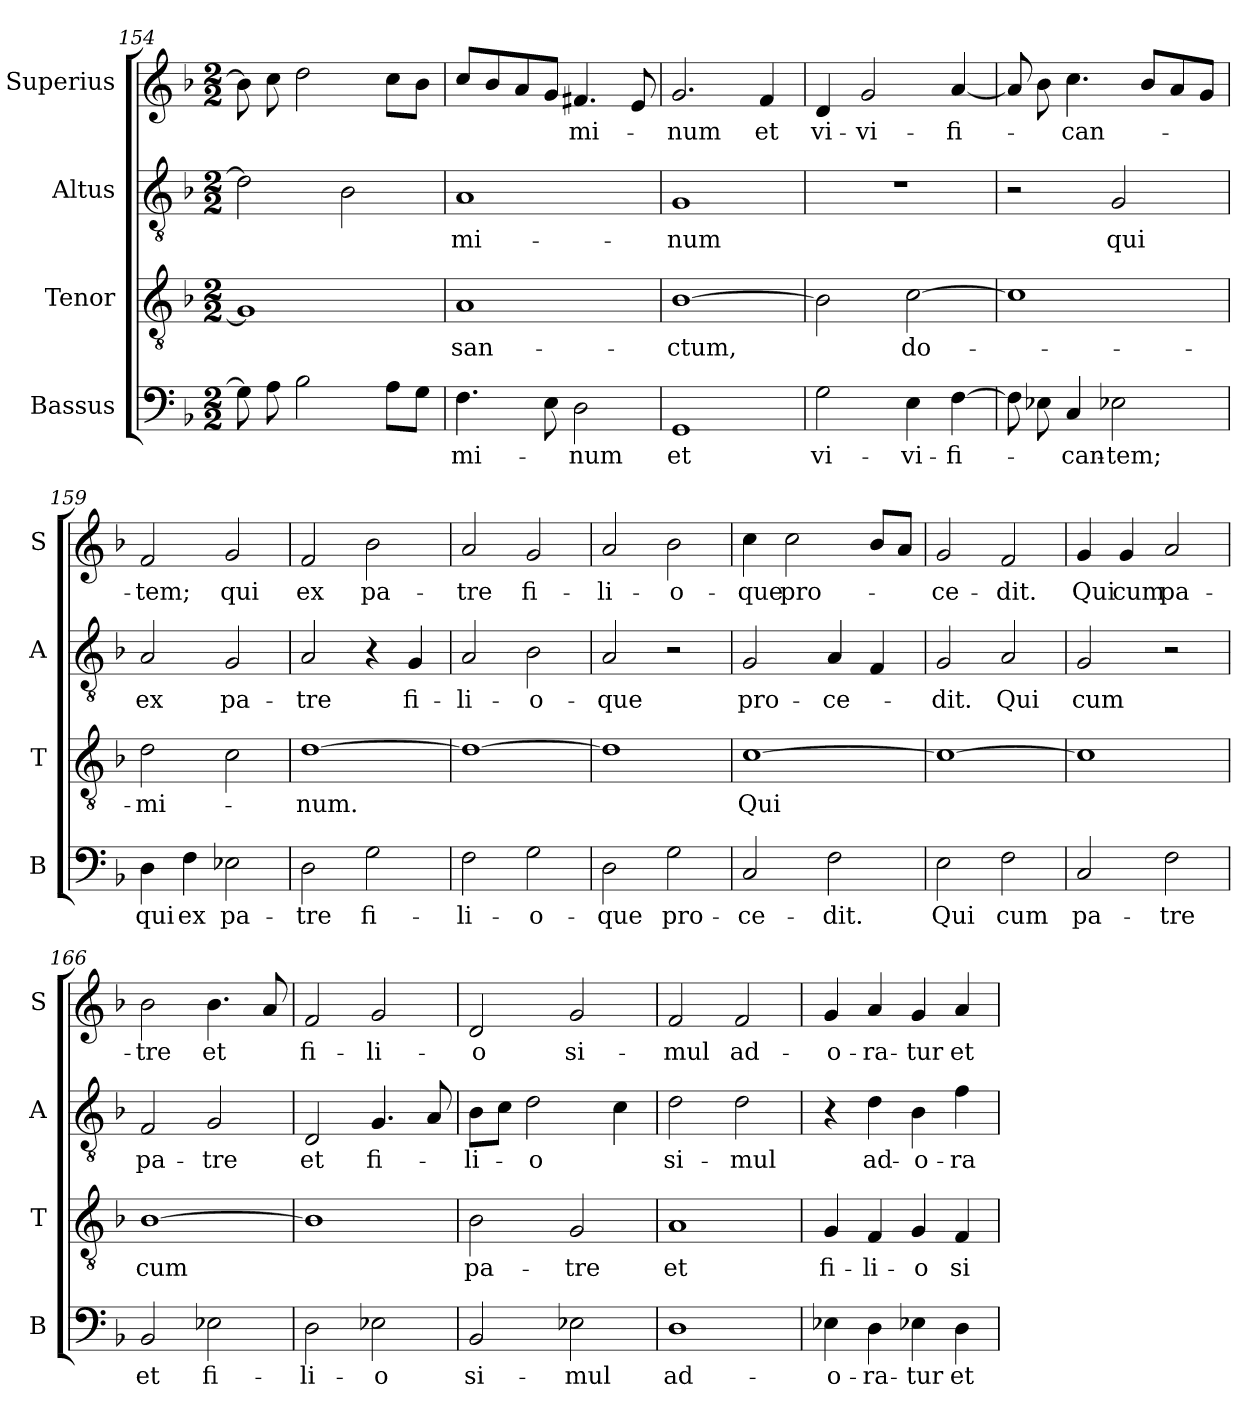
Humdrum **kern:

**kern	**text	**kern	**text	**kern	**text	**kern	**text
*part4	*part4	*part3	*part3	*part2	*part2	*part1	*part1
*staff4	*staff4	*staff3	*staff3	*staff2	*staff2	*staff1	*staff1
*I"Bassus	*	*I"Tenor	*	*I"Altus	*	*I"Superius	*
*I'B	*	*I'T	*	*I'A	*	*I'S	*
*clefF4	*	*clefGv2	*	*clefGv2	*	*clefG2	*
*k[b-]	*	*k[b-]	*	*k[b-]	*	*k[b-]	*
*M2/2	*	*M2/2	*	*M2/2	*	*M2/2	*
=154	=154	=154	=154	=154	=154	=154	=154
8G]	.	1G]	.	2d]	.	8b-]	.
8A	.	.	.	.	.	8cc	.
2B-	.	.	.	.	.	2dd	.
.	.	.	.	2B-	.	.	.
8AL	.	.	.	.	.	8ccL	.
8GJ	.	.	.	.	.	8b-J	.
=155	=155	=155	=155	=155	=155	=155	=155
!	!	!	!LO:LY:i	!	!	!	!
4.F	-mi-	1A	san-	1A	-mi-	8ccL	.
.	.	.	.	.	.	8b-	.
.	.	.	.	.	.	8a	.
8E	.	.	.	.	.	8gJ	.
2D	-num	.	.	.	.	4.f#X	-mi-
.	.	.	.	.	.	8e	.
=156	=156	=156	=156	=156	=156	=156	=156
!	!	!	!LO:LY:i	!	!	!	!
1GG	et	[1B-	-ctum,	1G	-num	2.g	-num
.	.	.	.	.	.	4f	et
=157	=157	=157	=157	=157	=157	=157	=157
2G	vi-	2B-]	.	1r	.	4d	vi-
.	.	.	.	.	.	2g	-vi-
!	!	!	!LO:LY:i	!	!	!	!
4E	-vi-	[2c	do-	.	.	.	.
[4F	-fi-	.	.	.	.	[4a	-fi-
=158	=158	=158	=158	=158	=158	=158	=158
8F]	.	1c]	.	2r	.	8a]	.
8E-X	.	.	.	.	.	8b-	.
4C	-can-	.	.	.	.	4.cc	-can-
2E-X	-tem;	.	.	2G	qui	.	.
.	.	.	.	.	.	8b-L	.
.	.	.	.	.	.	8a	.
.	.	.	.	.	.	8gJ	.
=159	=159	=159	=159	=159	=159	=159	=159
!	!	!	!LO:LY:i	!	!	!	!
4D	qui	2d	-mi-	2A	ex	2f	-tem;
4F	ex	.	.	.	.	.	.
2E-X	pa-	2c	.	2G	pa-	2g	qui
=160	=160	=160	=160	=160	=160	=160	=160
!	!	!	!LO:LY:i	!	!	!	!
2D	-tre	[1d	-num.	2A	-tre	2f	ex
2G	fi-	.	.	4r	.	2b-	pa-
.	.	.	.	4G	fi-	.	.
=161	=161	=161	=161	=161	=161	=161	=161
2F	-li-	1d_	.	2A	-li-	2a	-tre
2G	-o-	.	.	2B-	-o-	2g	fi-
=162	=162	=162	=162	=162	=162	=162	=162
2D	-que	1d]	.	2A	-que	2a	-li-
2G	pro-	.	.	2r	.	2b-	-o-
=163	=163	=163	=163	=163	=163	=163	=163
!	!	!	!LO:LY:i	!	!	!	!
2C	-ce-	[1c	Qui	2G	pro-	4cc	-que
.	.	.	.	.	.	2cc	pro-
2F	-dit.	.	.	4A	-ce-	.	.
.	.	.	.	4F	.	8b-L	.
.	.	.	.	.	.	8aJ	.
=164	=164	=164	=164	=164	=164	=164	=164
!	!LO:LY:i	!	!	!	!	!	!
2E	Qui	1c_	.	2G	-dit.	2g	-ce-
!	!LO:LY:i	!	!	!	!	!	!
2F	cum	.	.	2A	Qui	2f	-dit.
=165	=165	=165	=165	=165	=165	=165	=165
!	!LO:LY:i	!	!	!	!	!	!
2C	pa-	1c]	.	2G	cum	4g	Qui
.	.	.	.	.	.	4g	cum
!	!LO:LY:i	!	!	!	!	!	!
2F	-tre	.	.	2r	.	2a	pa-
=166	=166	=166	=166	=166	=166	=166	=166
!	!LO:LY:i	!	!LO:LY:i	!	!	!	!
2BB-	et	[1B-	cum	2F	pa-	2b-	-tre
!	!LO:LY:i	!	!	!	!	!	!LO:LY:i
2E-X	fi-	.	.	2G	-tre	4.b-	et
.	.	.	.	.	.	8a	.
=167	=167	=167	=167	=167	=167	=167	=167
!	!LO:LY:i	!	!	!	!	!	!LO:LY:i
2D	-li-	1B-]	.	2D	et	2f	fi-
!	!LO:LY:i	!	!	!	!	!	!LO:LY:i
2E-X	-o	.	.	4.G	fi-	2g	-li-
.	.	.	.	8A	.	.	.
=168	=168	=168	=168	=168	=168	=168	=168
!	!LO:LY:i	!	!LO:LY:i	!	!	!	!LO:LY:i
2BB-	si-	2B-	pa-	8B-L	-li-	2d	-o
.	.	.	.	8cJ	.	.	.
.	.	.	.	2d	-o	.	.
!	!LO:LY:i	!	!LO:LY:i	!	!	!	!
2E-X	-mul	2G	-tre	.	.	2g	si-
.	.	.	.	4c	.	.	.
=169	=169	=169	=169	=169	=169	=169	=169
!	!LO:LY:i	!	!LO:LY:i	!	!LO:LY:i	!	!
1D	ad-	1A	et	2d	si-	2f	-mul
!	!	!	!	!	!LO:LY:i	!	!
.	.	.	.	2d	-mul	2f	ad-
=170	=170	=170	=170	=170	=170	=170	=170
!	!LO:LY:i	!	!LO:LY:i	!	!	!	!
4E-X	-o-	4G	fi-	4r	.	4g	-o-
!	!LO:LY:i	!	!LO:LY:i	!	!LO:LY:i	!	!
4D	-ra-	4F	-li-	4d	ad-	4a	-ra-
!	!LO:LY:i	!	!LO:LY:i	!	!LO:LY:i	!	!
4E-X	-tur	4G	-o	4B-	-o-	4g	-tur
!	!LO:LY:i	!	!LO:LY:i	!	!LO:LY:i	!	!LO:LY:i
4D	et	4F	si-	4f	-ra-	4a	et
=	=	=	=	=	=	=	=
*-	*-	*-	*-	*-	*-	*-	*-
